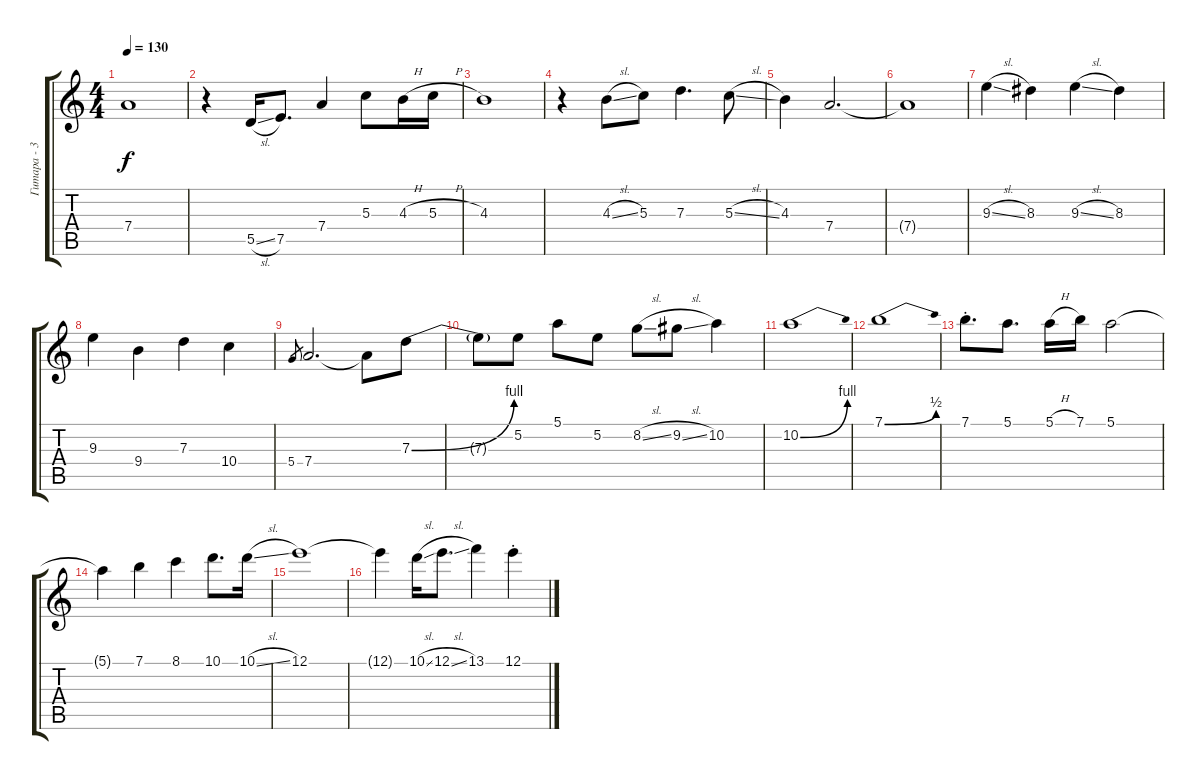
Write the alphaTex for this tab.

\track ("Гитара - 3" "Гитара - 3") {instrument electricguitarclean}
\staff {score tabs}
\tuning (E4 B3 G3 D3 A2 E2) {hide}
\ts (4 4)
\tempo 130
\clef g2
\ks c
7.4.1{dy f} |
r.4 5.5{sl}.16 7.5.8{d} 7.4.4 5.3.8 4.3{h}.16 5.3{h}.16 |
4.3.1 |
r.4 4.3{sl}.8 5.3.8 7.3.4{d} 5.3{sl}.8 |
4.3.4 7.4.2{d} |
7.4{t}.1 |
9.3{sl}.4 8.3.4 9.3{sl}.4 8.3.4 |
9.3.4 9.4.4 7.3.4 10.4.4 |
5.4.8{gr} 7.4.2{d} 7.4{t}.8 7.3{be (bend 0 0 60 4)}.8 |
7.3{t}.8 5.2.8 5.1.8 5.2.8 8.2{sl}.8 9.2{sl}.8 10.2.4 |
10.2{be (bend 0 0 60 4)}.1 |
7.1{be (bend 0 0 60 2)}.1 |
7.1{st}.8{d} 5.1.8{d} 5.1{h}.16 7.1.16 5.1.2 |
5.1{t}.4 7.1.4 8.1.4 10.1.8{d} 10.1{sl}.16 |
12.1.1 |
12.1{t}.4 10.1{sl}.16 12.1{sl}.8{d} 13.1.4 12.1{st}.4
